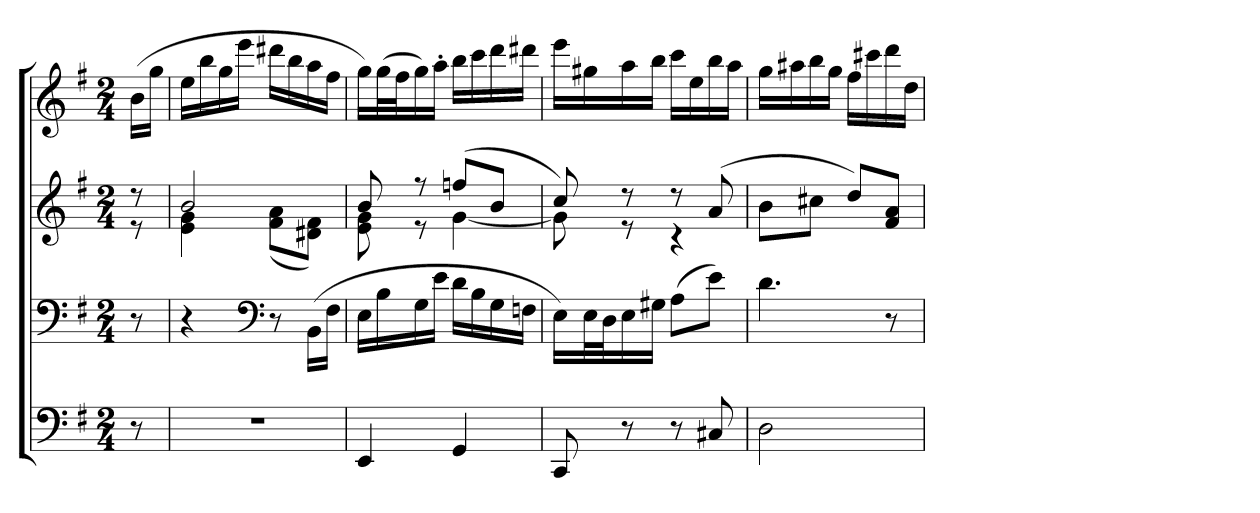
**kern	**kern	**kern	**kern
*part4	*part3	*part2	*part1
*staff4	*staff3	*staff2	*staff1
*clefF4	*clefF4	*clefG2	*clefG2
*k[f#]	*k[f#]	*k[f#]	*k[f#]
*G:	*G:	*G:	*G:
*M2/4	*M2/4	*M2/4	*M2/4
=	=	=	=
*	*	*^	*
8r	8r	8r	8r	(16bLL
.	.	.	.	16ggJJ
=28	=28	=28	=28	=28
2r	4r	2b	4e 4g	16eeLL
.	.	.	.	16bb
.	.	.	.	16gg
.	.	.	.	16eeeJJ
*	*clefF4	*	*	*
.	8r	.	(8f# 8aL	16ddd#XLL
.	.	.	.	16bb
.	(16BBLL	.	8d#X 8f#J)	16aa
.	16F#JJ	.	.	16ff#JJ
=29	=29	=29	=29	=29
4EE	16ELL	8b	8e 8g	16ggLL)
.	16B	.	.	(32ggL
.	.	.	.	32ff#J
.	16G	8r	8r	16gg)
.	16eJJ	.	.	16aa'JJ
4GG	16dLL	(8ffnL	[4g	16bbLL
.	16B	.	.	16ccc
.	16G	8bJ	.	16ddd
.	16FnJJ	.	.	16ddd#XJJ
=30	=30	=30	=30	=30
8CC	16ELL)	8cc)	8g]	16eeeLL
.	32EL	.	.	16gg#X
.	32DJ	.	.	.
8r	16E	8r	8r	16aa
.	16G#XJJ	.	.	16bbJJ
8r	(8AL	8r	4r	16cccLL
.	.	.	.	16ee
8C#X	8eJ)	(8a	.	16bb
.	.	.	.	16aaJJ
*	*	*v	*v	*
=31	=31	=31	=31
2D	4.d	8bL	16ggLL
.	.	.	16aa#X
.	.	8cc#XJ	16bb
.	.	.	16ggJJ
.	.	8ddL)	16ff#LL
.	.	.	16ccc#X
.	8r	8f# 8aJ	16ddd
.	.	.	16ddJJ
=	=	=	=
*-	*-	*-	*-
